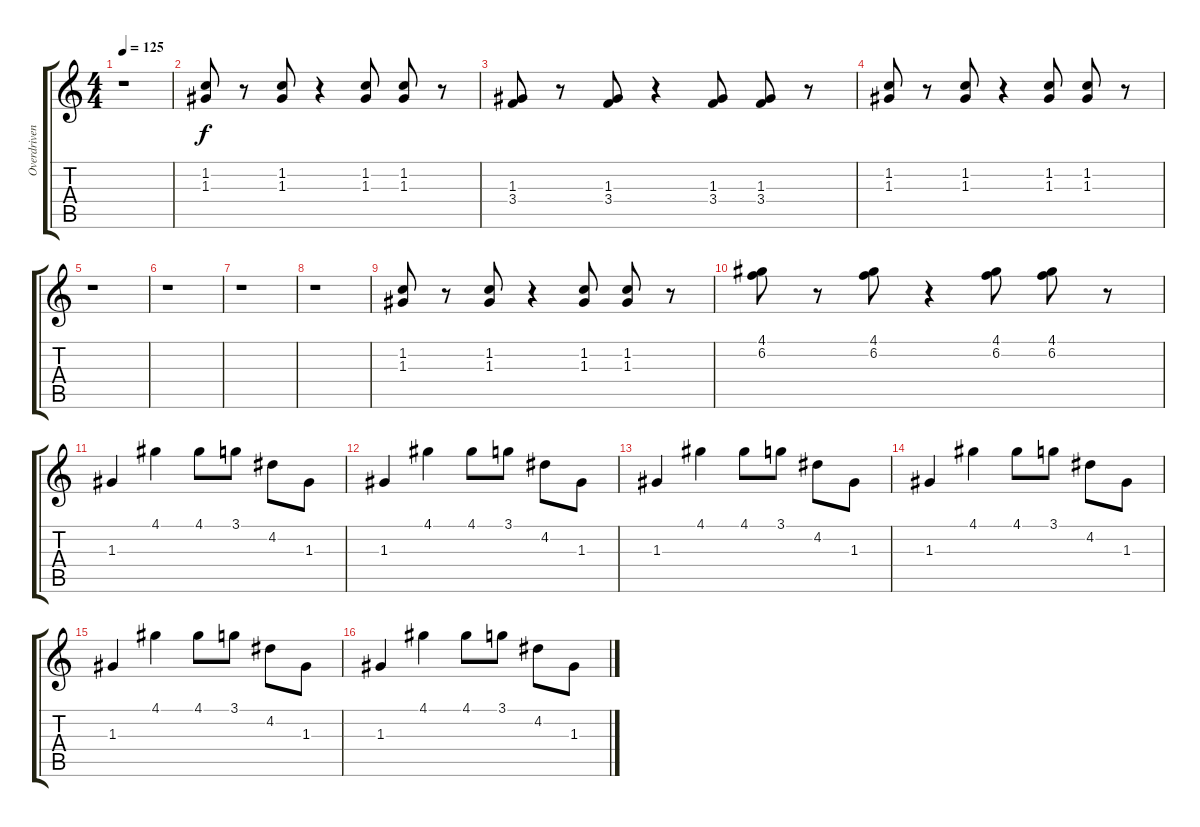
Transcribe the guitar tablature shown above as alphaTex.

\track ("Overdriven" "Overdriven") {instrument overdrivenguitar}
\staff {score tabs}
\tuning (E4 B3 G3 D3 A2 E2) {hide}
\ts (4 4)
\tempo 125
\clef g2
\ks c
r.1{dy f} |
(1.2 1.3).8 r.8 (1.2 1.3).8 r.4 (1.2 1.3).8 (1.2 1.3).8 r.8 |
(1.3 3.4).8 r.8 (1.3 3.4).8 r.4 (1.3 3.4).8 (1.3 3.4).8 r.8 |
(1.2 1.3).8 r.8 (1.2 1.3).8 r.4 (1.2 1.3).8 (1.2 1.3).8 r.8 |
r.1 |
r.1 |
r.1 |
r.1 |
(1.2 1.3).8 r.8 (1.2 1.3).8 r.4 (1.2 1.3).8 (1.2 1.3).8 r.8 |
(4.1 6.2).8 r.8 (4.1 6.2).8 r.4 (4.1 6.2).8 (4.1 6.2).8 r.8 |
1.3.4 4.1.4 4.1.8 3.1.8 4.2.8 1.3.8 |
1.3.4 4.1.4 4.1.8 3.1.8 4.2.8 1.3.8 |
1.3.4 4.1.4 4.1.8 3.1.8 4.2.8 1.3.8 |
1.3.4 4.1.4 4.1.8 3.1.8 4.2.8 1.3.8 |
1.3.4 4.1.4 4.1.8 3.1.8 4.2.8 1.3.8 |
1.3.4 4.1.4 4.1.8 3.1.8 4.2.8 1.3.8
